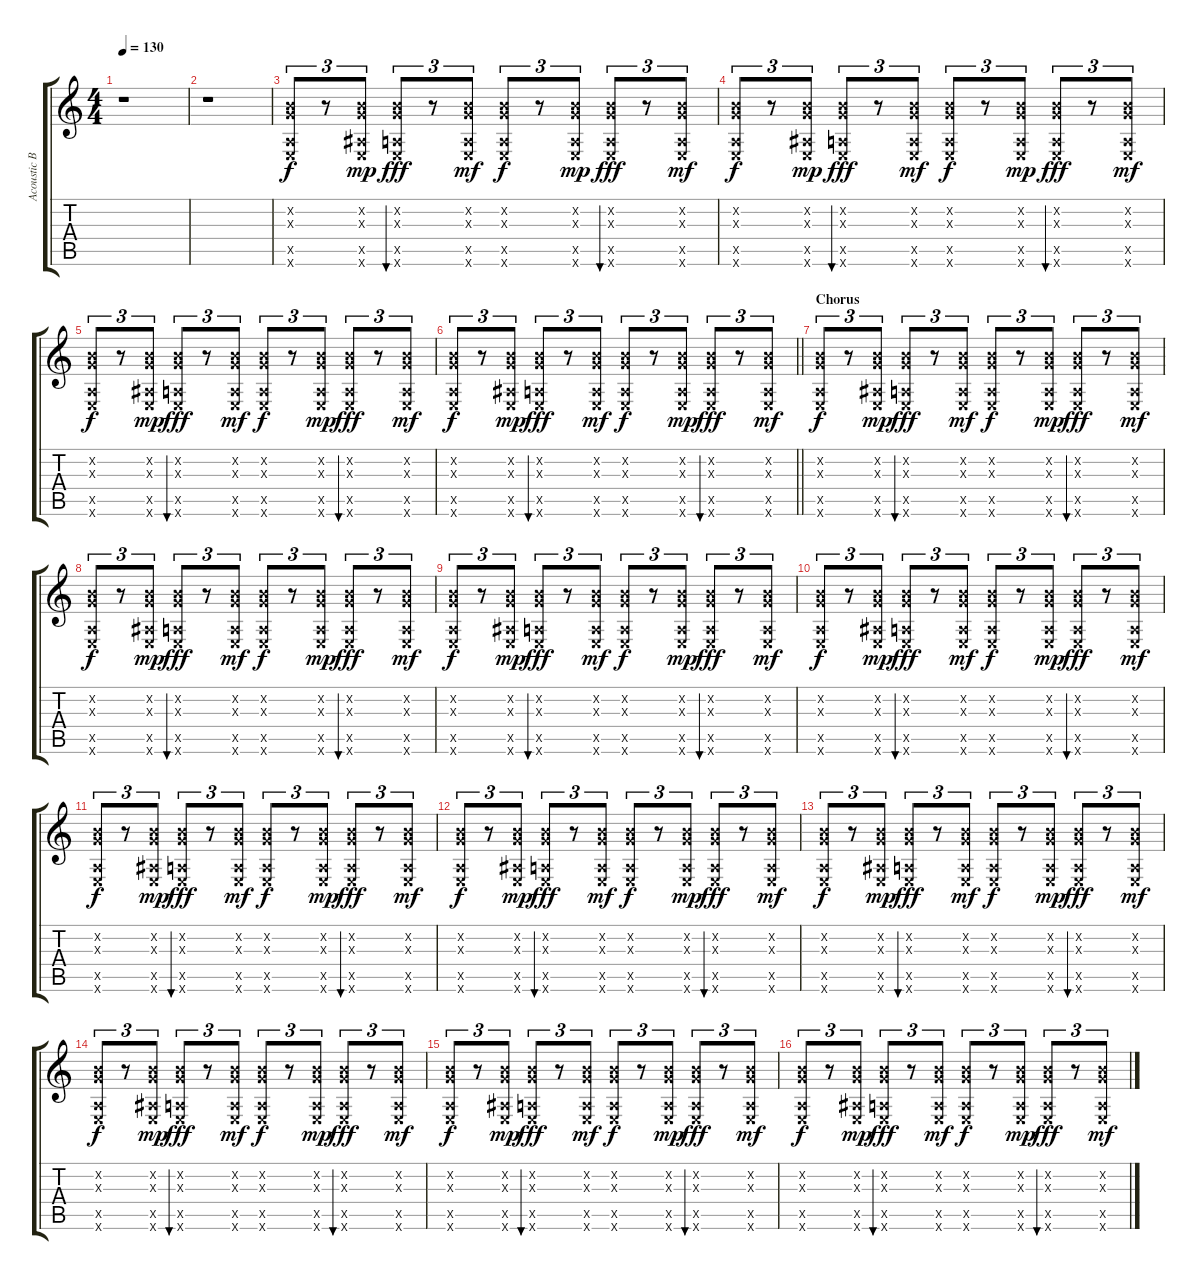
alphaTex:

\track ("Acoustic Background" "Acoustic B") {instrument acousticguitarsteel}
\staff {score tabs}
\tuning (E4 B3 G3 D3 A2 E2) {hide}
\ts (4 4)
\tempo 130
\clef g2
\ks c
r.1{dy f} |
r.1 |
(0.2{x} 0.3{x} 0.5{x} 0.6{x}).8{tu (3 2)} r.8{tu (3 2)} (0.2{x} 0.3{x} 1.5{x} 0.6{x}).8{tu (3 2) dy mp} (0.2{x} 0.3{x} 0.5{x} 0.6{x}).8{tu (3 2) bu 120 dy fff} r.8{tu (3 2)} (0.2{x} 0.3{x} 0.5{x} 0.6{x}).8{tu (3 2) dy mf} (0.2{x} 0.3{x} 0.5{x} 0.6{x}).8{tu (3 2) dy f} r.8{tu (3 2)} (0.2{x} 0.3{x} 0.5{x} 0.6{x}).8{tu (3 2) dy mp} (0.2{x} 0.3{x} 0.5{x} 0.6{x}).8{tu (3 2) bu 120 dy fff} r.8{tu (3 2)} (0.2{x} 0.3{x} 0.5{x} 0.6{x}).8{tu (3 2) dy mf} |
(0.2{x} 0.3{x} 0.5{x} 0.6{x}).8{tu (3 2) dy f} r.8{tu (3 2)} (0.2{x} 0.3{x} 1.5{x} 0.6{x}).8{tu (3 2) dy mp} (0.2{x} 0.3{x} 0.5{x} 0.6{x}).8{tu (3 2) bu 120 dy fff} r.8{tu (3 2)} (0.2{x} 0.3{x} 0.5{x} 0.6{x}).8{tu (3 2) dy mf} (0.2{x} 0.3{x} 0.5{x} 0.6{x}).8{tu (3 2) dy f} r.8{tu (3 2)} (0.2{x} 0.3{x} 0.5{x} 0.6{x}).8{tu (3 2) dy mp} (0.2{x} 0.3{x} 0.5{x} 0.6{x}).8{tu (3 2) bu 120 dy fff} r.8{tu (3 2)} (0.2{x} 0.3{x} 0.5{x} 0.6{x}).8{tu (3 2) dy mf} |
(0.2{x} 0.3{x} 0.5{x} 0.6{x}).8{tu (3 2) dy f} r.8{tu (3 2)} (0.2{x} 0.3{x} 1.5{x} 0.6{x}).8{tu (3 2) dy mp} (0.2{x} 0.3{x} 0.5{x} 0.6{x}).8{tu (3 2) bu 120 dy fff} r.8{tu (3 2)} (0.2{x} 0.3{x} 0.5{x} 0.6{x}).8{tu (3 2) dy mf} (0.2{x} 0.3{x} 0.5{x} 0.6{x}).8{tu (3 2) dy f} r.8{tu (3 2)} (0.2{x} 0.3{x} 0.5{x} 0.6{x}).8{tu (3 2) dy mp} (0.2{x} 0.3{x} 0.5{x} 0.6{x}).8{tu (3 2) bu 120 dy fff} r.8{tu (3 2)} (0.2{x} 0.3{x} 0.5{x} 0.6{x}).8{tu (3 2) dy mf} |
\barLineRight lightlight
(0.2{x} 0.3{x} 0.5{x} 0.6{x}).8{tu (3 2) dy f} r.8{tu (3 2)} (0.2{x} 0.3{x} 1.5{x} 0.6{x}).8{tu (3 2) dy mp} (0.2{x} 0.3{x} 0.5{x} 0.6{x}).8{tu (3 2) bu 120 dy fff} r.8{tu (3 2)} (0.2{x} 0.3{x} 0.5{x} 0.6{x}).8{tu (3 2) dy mf} (0.2{x} 0.3{x} 0.5{x} 0.6{x}).8{tu (3 2) dy f} r.8{tu (3 2)} (0.2{x} 0.3{x} 0.5{x} 0.6{x}).8{tu (3 2) dy mp} (0.2{x} 0.3{x} 0.5{x} 0.6{x}).8{tu (3 2) bu 120 dy fff} r.8{tu (3 2)} (0.2{x} 0.3{x} 0.5{x} 0.6{x}).8{tu (3 2) dy mf} |
\section ("" "Chorus")
(0.2{x} 0.3{x} 0.5{x} 0.6{x}).8{tu (3 2) dy f} r.8{tu (3 2)} (0.2{x} 0.3{x} 1.5{x} 0.6{x}).8{tu (3 2) dy mp} (0.2{x} 0.3{x} 0.5{x} 0.6{x}).8{tu (3 2) bu 120 dy fff} r.8{tu (3 2)} (0.2{x} 0.3{x} 0.5{x} 0.6{x}).8{tu (3 2) dy mf} (0.2{x} 0.3{x} 0.5{x} 0.6{x}).8{tu (3 2) dy f} r.8{tu (3 2)} (0.2{x} 0.3{x} 0.5{x} 0.6{x}).8{tu (3 2) dy mp} (0.2{x} 0.3{x} 0.5{x} 0.6{x}).8{tu (3 2) bu 120 dy fff} r.8{tu (3 2)} (0.2{x} 0.3{x} 0.5{x} 0.6{x}).8{tu (3 2) dy mf} |
(0.2{x} 0.3{x} 0.5{x} 0.6{x}).8{tu (3 2) dy f} r.8{tu (3 2)} (0.2{x} 0.3{x} 1.5{x} 0.6{x}).8{tu (3 2) dy mp} (0.2{x} 0.3{x} 0.5{x} 0.6{x}).8{tu (3 2) bu 120 dy fff} r.8{tu (3 2)} (0.2{x} 0.3{x} 0.5{x} 0.6{x}).8{tu (3 2) dy mf} (0.2{x} 0.3{x} 0.5{x} 0.6{x}).8{tu (3 2) dy f} r.8{tu (3 2)} (0.2{x} 0.3{x} 0.5{x} 0.6{x}).8{tu (3 2) dy mp} (0.2{x} 0.3{x} 0.5{x} 0.6{x}).8{tu (3 2) bu 120 dy fff} r.8{tu (3 2)} (0.2{x} 0.3{x} 0.5{x} 0.6{x}).8{tu (3 2) dy mf} |
(0.2{x} 0.3{x} 0.5{x} 0.6{x}).8{tu (3 2) dy f} r.8{tu (3 2)} (0.2{x} 0.3{x} 1.5{x} 0.6{x}).8{tu (3 2) dy mp} (0.2{x} 0.3{x} 0.5{x} 0.6{x}).8{tu (3 2) bu 120 dy fff} r.8{tu (3 2)} (0.2{x} 0.3{x} 0.5{x} 0.6{x}).8{tu (3 2) dy mf} (0.2{x} 0.3{x} 0.5{x} 0.6{x}).8{tu (3 2) dy f} r.8{tu (3 2)} (0.2{x} 0.3{x} 0.5{x} 0.6{x}).8{tu (3 2) dy mp} (0.2{x} 0.3{x} 0.5{x} 0.6{x}).8{tu (3 2) bu 120 dy fff} r.8{tu (3 2)} (0.2{x} 0.3{x} 0.5{x} 0.6{x}).8{tu (3 2) dy mf} |
(0.2{x} 0.3{x} 0.5{x} 0.6{x}).8{tu (3 2) dy f} r.8{tu (3 2)} (0.2{x} 0.3{x} 1.5{x} 0.6{x}).8{tu (3 2) dy mp} (0.2{x} 0.3{x} 0.5{x} 0.6{x}).8{tu (3 2) bu 120 dy fff} r.8{tu (3 2)} (0.2{x} 0.3{x} 0.5{x} 0.6{x}).8{tu (3 2) dy mf} (0.2{x} 0.3{x} 0.5{x} 0.6{x}).8{tu (3 2) dy f} r.8{tu (3 2)} (0.2{x} 0.3{x} 0.5{x} 0.6{x}).8{tu (3 2) dy mp} (0.2{x} 0.3{x} 0.5{x} 0.6{x}).8{tu (3 2) bu 120 dy fff} r.8{tu (3 2)} (0.2{x} 0.3{x} 0.5{x} 0.6{x}).8{tu (3 2) dy mf} |
(0.2{x} 0.3{x} 0.5{x} 0.6{x}).8{tu (3 2) dy f} r.8{tu (3 2)} (0.2{x} 0.3{x} 1.5{x} 0.6{x}).8{tu (3 2) dy mp} (0.2{x} 0.3{x} 0.5{x} 0.6{x}).8{tu (3 2) bu 120 dy fff} r.8{tu (3 2)} (0.2{x} 0.3{x} 0.5{x} 0.6{x}).8{tu (3 2) dy mf} (0.2{x} 0.3{x} 0.5{x} 0.6{x}).8{tu (3 2) dy f} r.8{tu (3 2)} (0.2{x} 0.3{x} 0.5{x} 0.6{x}).8{tu (3 2) dy mp} (0.2{x} 0.3{x} 0.5{x} 0.6{x}).8{tu (3 2) bu 120 dy fff} r.8{tu (3 2)} (0.2{x} 0.3{x} 0.5{x} 0.6{x}).8{tu (3 2) dy mf} |
(0.2{x} 0.3{x} 0.5{x} 0.6{x}).8{tu (3 2) dy f} r.8{tu (3 2)} (0.2{x} 0.3{x} 1.5{x} 0.6{x}).8{tu (3 2) dy mp} (0.2{x} 0.3{x} 0.5{x} 0.6{x}).8{tu (3 2) bu 120 dy fff} r.8{tu (3 2)} (0.2{x} 0.3{x} 0.5{x} 0.6{x}).8{tu (3 2) dy mf} (0.2{x} 0.3{x} 0.5{x} 0.6{x}).8{tu (3 2) dy f} r.8{tu (3 2)} (0.2{x} 0.3{x} 0.5{x} 0.6{x}).8{tu (3 2) dy mp} (0.2{x} 0.3{x} 0.5{x} 0.6{x}).8{tu (3 2) bu 120 dy fff} r.8{tu (3 2)} (0.2{x} 0.3{x} 0.5{x} 0.6{x}).8{tu (3 2) dy mf} |
(0.2{x} 0.3{x} 0.5{x} 0.6{x}).8{tu (3 2) dy f} r.8{tu (3 2)} (0.2{x} 0.3{x} 1.5{x} 0.6{x}).8{tu (3 2) dy mp} (0.2{x} 0.3{x} 0.5{x} 0.6{x}).8{tu (3 2) bu 120 dy fff} r.8{tu (3 2)} (0.2{x} 0.3{x} 0.5{x} 0.6{x}).8{tu (3 2) dy mf} (0.2{x} 0.3{x} 0.5{x} 0.6{x}).8{tu (3 2) dy f} r.8{tu (3 2)} (0.2{x} 0.3{x} 0.5{x} 0.6{x}).8{tu (3 2) dy mp} (0.2{x} 0.3{x} 0.5{x} 0.6{x}).8{tu (3 2) bu 120 dy fff} r.8{tu (3 2)} (0.2{x} 0.3{x} 0.5{x} 0.6{x}).8{tu (3 2) dy mf} |
(0.2{x} 0.3{x} 0.5{x} 0.6{x}).8{tu (3 2) dy f} r.8{tu (3 2)} (0.2{x} 0.3{x} 1.5{x} 0.6{x}).8{tu (3 2) dy mp} (0.2{x} 0.3{x} 0.5{x} 0.6{x}).8{tu (3 2) bu 120 dy fff} r.8{tu (3 2)} (0.2{x} 0.3{x} 0.5{x} 0.6{x}).8{tu (3 2) dy mf} (0.2{x} 0.3{x} 0.5{x} 0.6{x}).8{tu (3 2) dy f} r.8{tu (3 2)} (0.2{x} 0.3{x} 0.5{x} 0.6{x}).8{tu (3 2) dy mp} (0.2{x} 0.3{x} 0.5{x} 0.6{x}).8{tu (3 2) bu 120 dy fff} r.8{tu (3 2)} (0.2{x} 0.3{x} 0.5{x} 0.6{x}).8{tu (3 2) dy mf} |
(0.2{x} 0.3{x} 0.5{x} 0.6{x}).8{tu (3 2) dy f} r.8{tu (3 2)} (0.2{x} 0.3{x} 1.5{x} 0.6{x}).8{tu (3 2) dy mp} (0.2{x} 0.3{x} 0.5{x} 0.6{x}).8{tu (3 2) bu 120 dy fff} r.8{tu (3 2)} (0.2{x} 0.3{x} 0.5{x} 0.6{x}).8{tu (3 2) dy mf} (0.2{x} 0.3{x} 0.5{x} 0.6{x}).8{tu (3 2) dy f} r.8{tu (3 2)} (0.2{x} 0.3{x} 0.5{x} 0.6{x}).8{tu (3 2) dy mp} (0.2{x} 0.3{x} 0.5{x} 0.6{x}).8{tu (3 2) bu 120 dy fff} r.8{tu (3 2)} (0.2{x} 0.3{x} 0.5{x} 0.6{x}).8{tu (3 2) dy mf} |
(0.2{x} 0.3{x} 0.5{x} 0.6{x}).8{tu (3 2) dy f} r.8{tu (3 2)} (0.2{x} 0.3{x} 1.5{x} 0.6{x}).8{tu (3 2) dy mp} (0.2{x} 0.3{x} 0.5{x} 0.6{x}).8{tu (3 2) bu 120 dy fff} r.8{tu (3 2)} (0.2{x} 0.3{x} 0.5{x} 0.6{x}).8{tu (3 2) dy mf} (0.2{x} 0.3{x} 0.5{x} 0.6{x}).8{tu (3 2) dy f} r.8{tu (3 2)} (0.2{x} 0.3{x} 0.5{x} 0.6{x}).8{tu (3 2) dy mp} (0.2{x} 0.3{x} 0.5{x} 0.6{x}).8{tu (3 2) bu 120 dy fff} r.8{tu (3 2)} (0.2{x} 0.3{x} 0.5{x} 0.6{x}).8{tu (3 2) dy mf}
